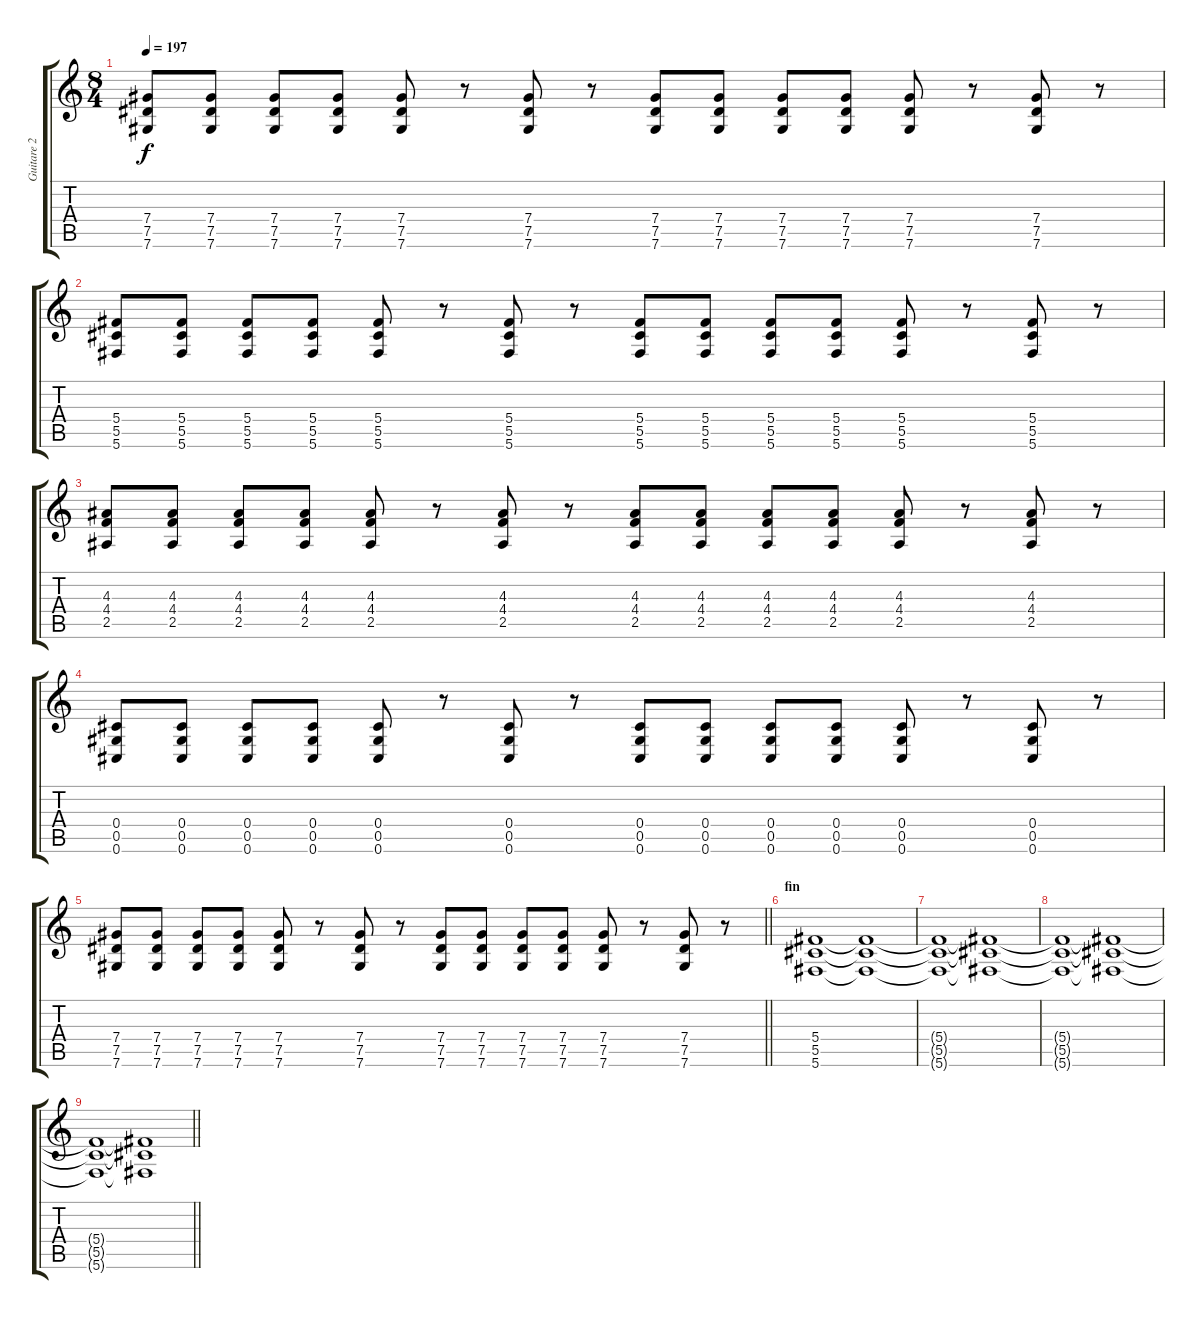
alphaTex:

\track ("Guitare 2" "Guitare 2") {instrument distortionguitar}
\staff {score tabs}
\tuning (Eb4 Bb3 Gb3 Db3 Ab2 Db2) {hide}
\ts (8 4)
\tempo 197
\clef g2
\ks c
(7.4 7.5 7.6).8{dy f} (7.4 7.5 7.6).8 (7.4 7.5 7.6).8 (7.4 7.5 7.6).8 (7.4 7.5 7.6).8 r.8 (7.4 7.5 7.6).8 r.8 (7.4 7.5 7.6).8 (7.4 7.5 7.6).8 (7.4 7.5 7.6).8 (7.4 7.5 7.6).8 (7.4 7.5 7.6).8 r.8 (7.4 7.5 7.6).8 r.8 |
(5.4 5.5 5.6).8 (5.4 5.5 5.6).8 (5.4 5.5 5.6).8 (5.4 5.5 5.6).8 (5.4 5.5 5.6).8 r.8 (5.4 5.5 5.6).8 r.8 (5.4 5.5 5.6).8 (5.4 5.5 5.6).8 (5.4 5.5 5.6).8 (5.4 5.5 5.6).8 (5.4 5.5 5.6).8 r.8 (5.4 5.5 5.6).8 r.8 |
(4.3 4.4 2.5).8 (4.3 4.4 2.5).8 (4.3 4.4 2.5).8 (4.3 4.4 2.5).8 (4.3 4.4 2.5).8 r.8 (4.3 4.4 2.5).8 r.8 (4.3 4.4 2.5).8 (4.3 4.4 2.5).8 (4.3 4.4 2.5).8 (4.3 4.4 2.5).8 (4.3 4.4 2.5).8 r.8 (4.3 4.4 2.5).8 r.8 |
(0.4 0.5 0.6).8 (0.4 0.5 0.6).8 (0.4 0.5 0.6).8 (0.4 0.5 0.6).8 (0.4 0.5 0.6).8 r.8 (0.4 0.5 0.6).8 r.8 (0.4 0.5 0.6).8 (0.4 0.5 0.6).8 (0.4 0.5 0.6).8 (0.4 0.5 0.6).8 (0.4 0.5 0.6).8 r.8 (0.4 0.5 0.6).8 r.8 |
\barLineRight lightlight
(7.4 7.5 7.6).8 (7.4 7.5 7.6).8 (7.4 7.5 7.6).8 (7.4 7.5 7.6).8 (7.4 7.5 7.6).8 r.8 (7.4 7.5 7.6).8 r.8 (7.4 7.5 7.6).8 (7.4 7.5 7.6).8 (7.4 7.5 7.6).8 (7.4 7.5 7.6).8 (7.4 7.5 7.6).8 r.8 (7.4 7.5 7.6).8 r.8 |
\section ("" "fin")
(5.4 5.5 5.6).1 (5.4{t} 5.5{t} 5.6{t}).1 |
(5.4{t} 5.5{t} 5.6{t}).1 (5.4{t} 5.5{t} 5.6{t}).1 |
(5.4{t} 5.5{t} 5.6{t}).1 (5.4{t} 5.5{t} 5.6{t}).1 |
\barLineRight lightlight
(5.4{t} 5.5{t} 5.6{t}).1 (5.4{t} 5.5{t} 5.6{t}).1
